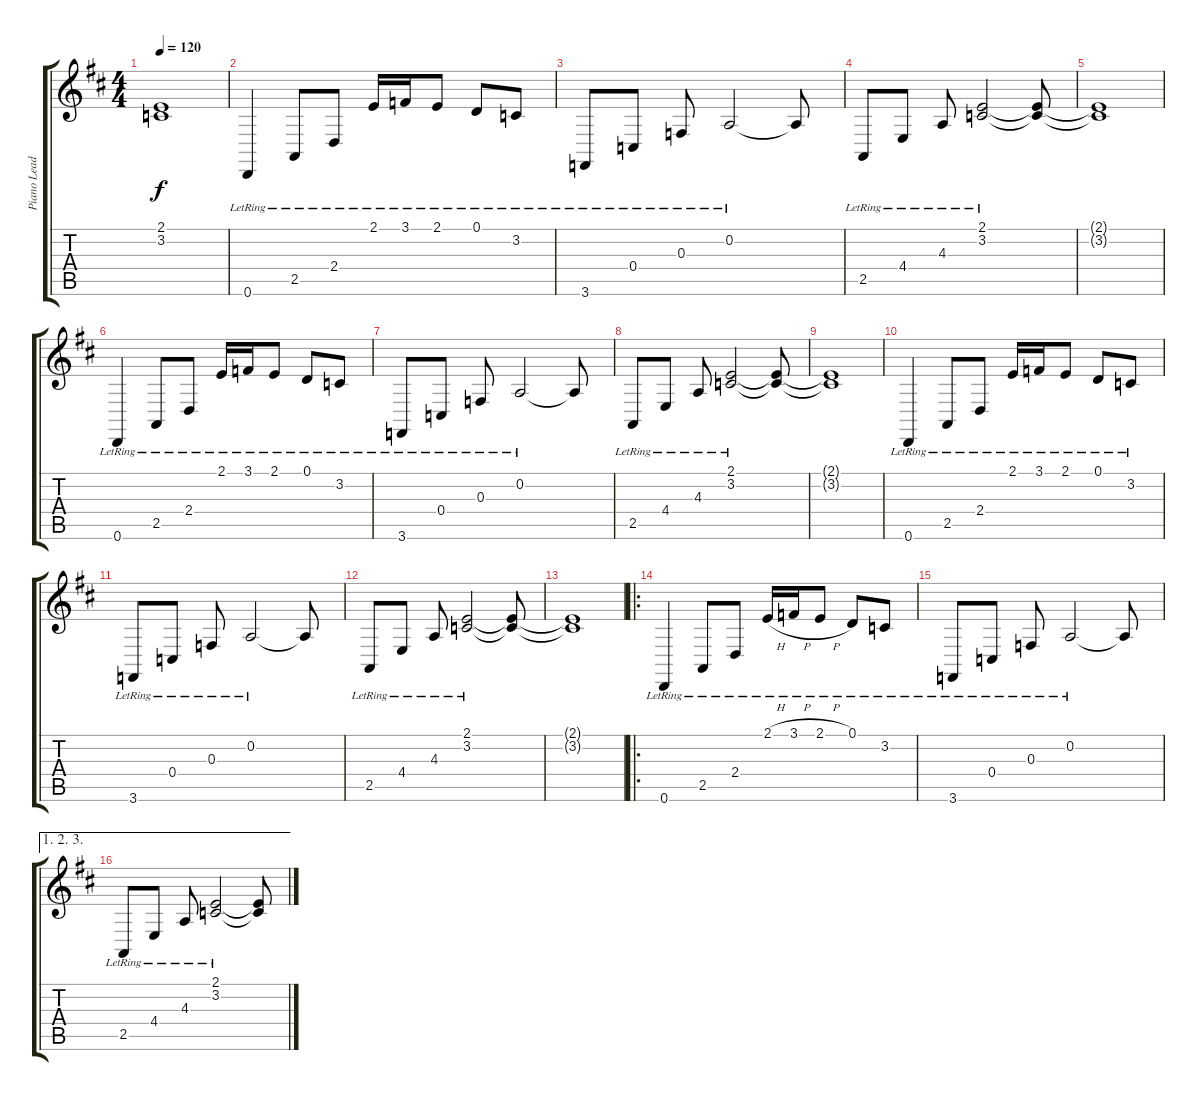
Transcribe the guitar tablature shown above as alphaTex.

\track ("Piano Lead" "Piano Lead") {instrument acousticgrandpiano}
\staff {score tabs}
\tuning (D4 A3 F3 C3 G2 D2) {hide}
\ts (4 4)
\tempo 120
\clef g2
\ks d
(2.1{t} 3.2{t}).1{dy f} |
0.6{lr}.4 2.5{lr}.8 2.4{lr}.8 2.1{lr}.16 3.1{lr}.16 2.1{lr}.8 0.1{lr}.8 3.2{lr}.8 |
3.6{lr}.8 0.4{lr}.8 0.3{lr}.8 0.2{lr}.2 0.2{t}.8 |
2.5{lr}.8 4.4{lr}.8 4.3{lr}.8 (2.1{lr} 3.2{lr}).2 (2.1{t} 3.2{t}).8 |
(2.1{t} 3.2{t}).1 |
0.6{lr}.4 2.5{lr}.8 2.4{lr}.8 2.1{lr}.16 3.1{lr}.16 2.1{lr}.8 0.1{lr}.8 3.2{lr}.8 |
3.6{lr}.8 0.4{lr}.8 0.3{lr}.8 0.2{lr}.2 0.2{t}.8 |
2.5{lr}.8 4.4{lr}.8 4.3{lr}.8 (2.1{lr} 3.2{lr}).2 (2.1{t} 3.2{t}).8 |
(2.1{t} 3.2{t}).1 |
0.6{lr}.4 2.5{lr}.8 2.4{lr}.8 2.1{lr}.16 3.1{lr}.16 2.1{lr}.8 0.1{lr}.8 3.2{lr}.8 |
3.6{lr}.8 0.4{lr}.8 0.3{lr}.8 0.2{lr}.2 0.2{t}.8 |
2.5{lr}.8 4.4{lr}.8 4.3{lr}.8 (2.1{lr} 3.2{lr}).2 (2.1{t} 3.2{t}).8 |
(2.1{t} 3.2{t}).1 |
\ro
0.6{lr}.4 2.5{lr}.8 2.4{lr}.8 2.1{h lr}.16 3.1{h lr}.16 2.1{h lr}.8 0.1{lr}.8 3.2{lr}.8 |
3.6{lr}.8 0.4{lr}.8 0.3{lr}.8 0.2{lr}.2 0.2{t}.8 |
\ae (1 2 3)
2.5{lr}.8 4.4{lr}.8 4.3{lr}.8 (2.1{lr} 3.2{lr}).2 (2.1{t} 3.2{t}).8
